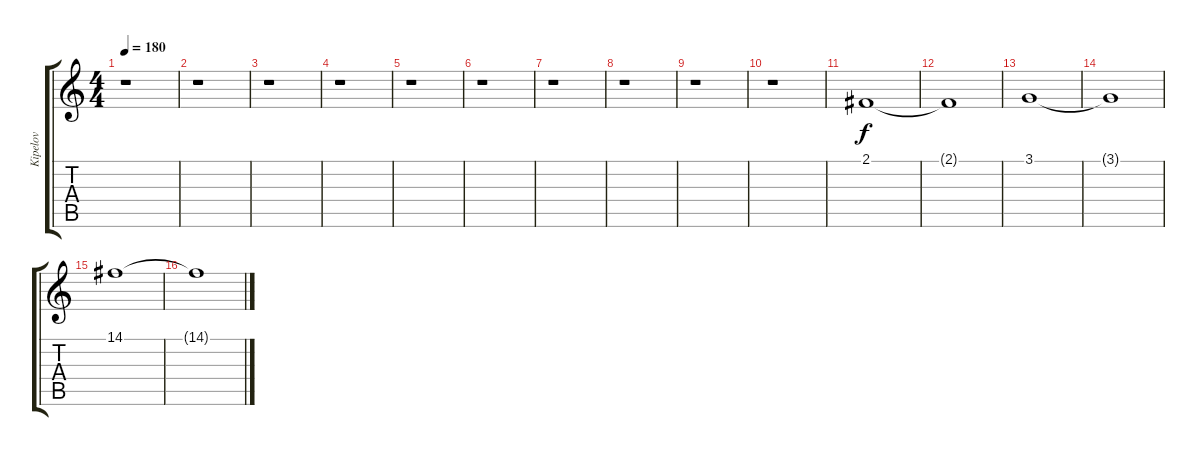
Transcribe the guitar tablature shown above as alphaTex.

\track ("Kipelov" "Kipelov") {instrument tenorsax}
\staff {score tabs}
\tuning (E4 B3 G3 D3 A2 E2) {hide}
\ts (4 4)
\tempo 180
\clef g2
\ks c
r.1{dy f} |
r.1 |
r.1 |
r.1 |
r.1 |
r.1 |
r.1 |
r.1 |
r.1 |
r.1 |
2.1.1 |
2.1{t}.1 |
3.1.1 |
3.1{t}.1 |
14.1.1 |
14.1{t}.1
